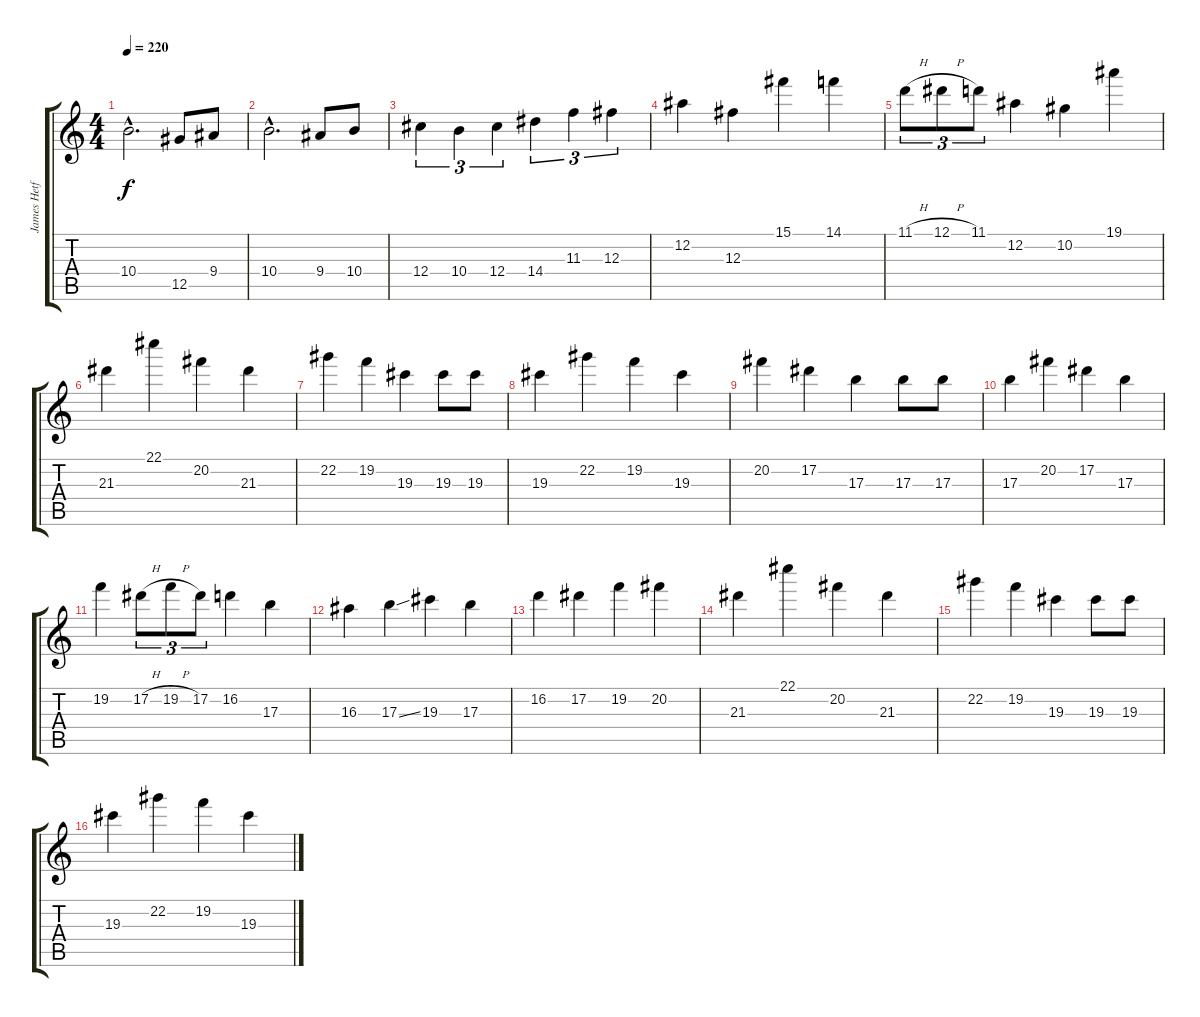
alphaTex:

\track ("James Hetfield (Clean Guitar)" "James Hetf") {instrument electricguitarclean}
\staff {score tabs}
\tuning (Eb4 Bb3 Gb3 Db3 Ab2 Eb2) {hide}
\ts (4 4)
\tempo 220
\clef g2
\ks c
10.4{hac}.2{d dy f} 12.5.8 9.4.8 |
10.4{hac}.2{d} 9.4.8 10.4.8 |
12.4.4{tu (3 2)} 10.4.4{tu (3 2)} 12.4.4{tu (3 2)} 14.4.4{tu (3 2)} 11.3.4{tu (3 2)} 12.3.4{tu (3 2)} |
12.2.4 12.3.4 15.1.4 14.1.4 |
11.1{h}.8{tu (3 2)} 12.1{h}.8{tu (3 2)} 11.1.8{tu (3 2)} 12.2.4 10.2.4 19.1.4 |
21.3.4 22.1.4 20.2.4 21.3.4 |
22.2.4 19.2.4 19.3.4 19.3.8 19.3.8 |
19.3.4 22.2.4 19.2.4 19.3.4 |
20.2.4 17.2.4 17.3.4 17.3.8 17.3.8 |
17.3.4 20.2.4 17.2.4 17.3.4 |
19.2.4 17.2{h}.8{tu (3 2)} 19.2{h}.8{tu (3 2)} 17.2.8{tu (3 2)} 16.2.4 17.3.4 |
16.3.4 17.3{ss}.4 19.3.4 17.3.4 |
16.2.4 17.2.4 19.2.4 20.2.4 |
21.3.4 22.1.4 20.2.4 21.3.4 |
22.2.4 19.2.4 19.3.4 19.3.8 19.3.8 |
19.3.4 22.2.4 19.2.4 19.3.4
